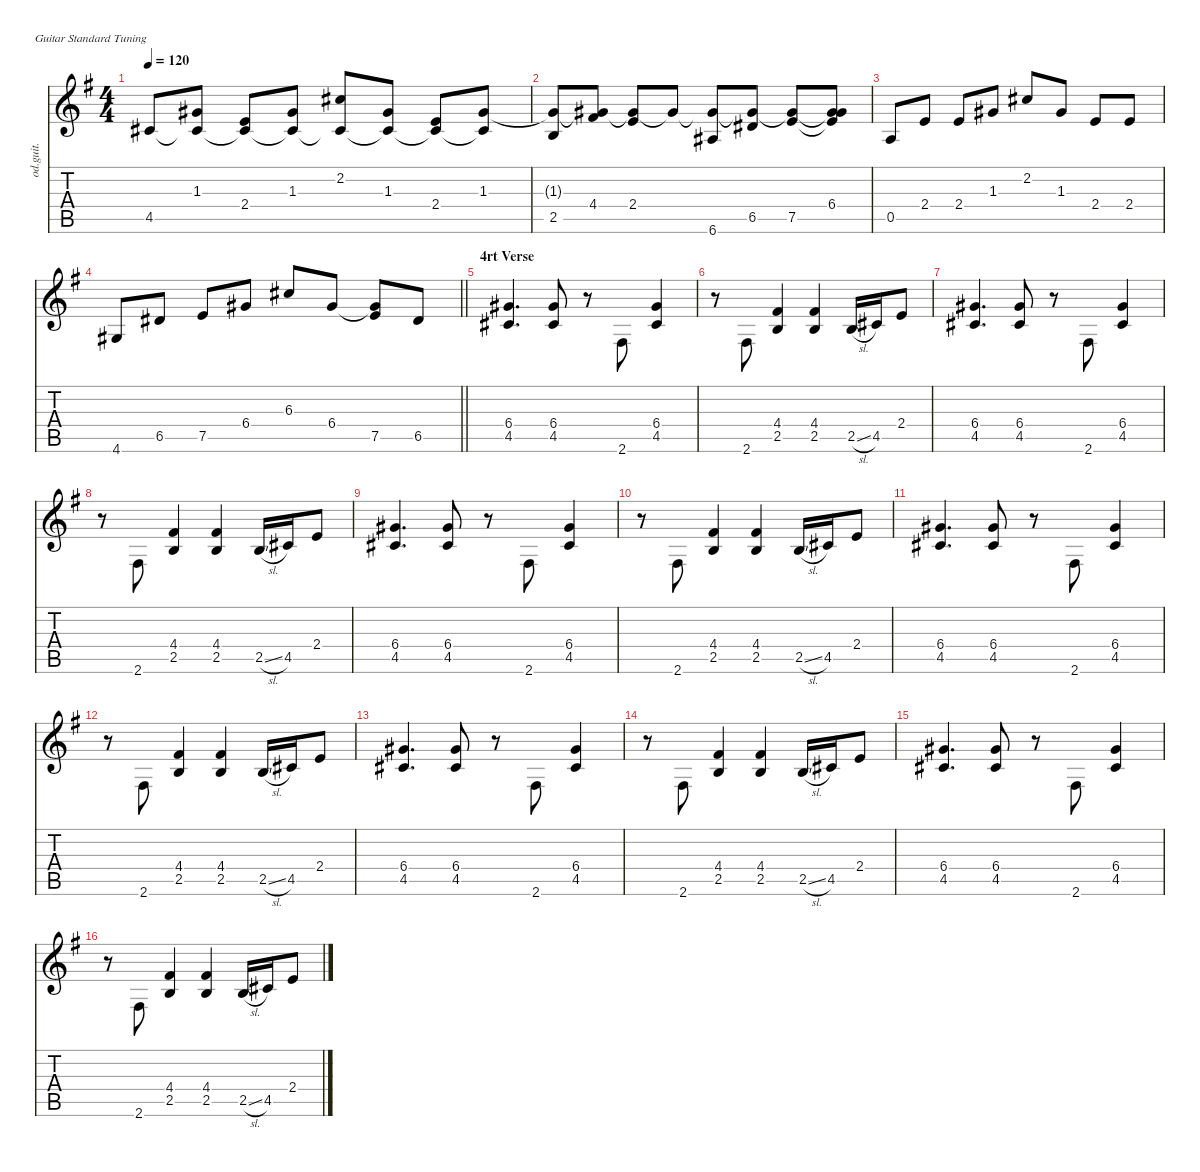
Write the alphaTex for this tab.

\defaultSystemsLayout 4
\hideDynamics
\bracketExtendMode nobrackets
\track ("Guitar 1 (Tony Iommi)" "od.guit.") {instrument overdrivenguitar}
\staff {score tabs}
\tuning (E4 B3 G3 D3 A2 E2)
\ts (4 4)
\tempo 120
\clef g2
\ks g
4.5{acc #}.8{dy f beam Up} (1.3{acc #} 4.5{t acc #}).8{beam Up} (2.4{acc forcenatural} 4.5{t acc #}).8{beam Up} (1.3{acc #} 4.5{t acc #}).8{beam Up} (2.2{acc #} 4.5{t acc #}).8{beam Up} (1.3{acc #} 4.5{t acc #}).8{beam Up} (2.4{acc forcenatural} 4.5{t acc #}).8{beam Up} (1.3{acc #} 4.5{t acc #}).8{beam Up} |
(2.5{acc forcenatural} 1.3{t acc #}).8{beam Up} (4.4{acc #} 1.3{t acc #}).8{beam Up} (2.4{acc forcenatural} 1.3{t acc #}).8{beam Up} 1.3{t acc #}.8{beam Up} (6.6{acc #} 1.3{t acc #}).8{beam Up} (6.5{acc #} 1.3{t acc #}).8{beam Up} (7.5{acc forcenatural} 1.3{t acc #}).8{beam Up} (1.3{t acc #} 6.4{acc #} 7.5{t acc forcenatural}).8{beam Up} |
0.5{acc forcenatural}.8{beam Up} 2.4{acc forcenatural}.8{beam Up} 2.4{acc forcenatural}.8{beam Up} 1.3{acc #}.8{beam Up} 2.2{acc #}.8{beam Up} 1.3{acc #}.8{beam Up} 2.4{acc forcenatural}.8{beam Up} 2.4{acc forcenatural}.8{beam Up} |
\barLineRight lightlight
4.6{acc #}.8{beam Up} 6.5{acc #}.8{beam Up} 7.5{acc forcenatural}.8{beam Up} 6.4{acc #}.8{beam Up} 6.3{acc #}.8{beam Up} 6.4{acc #}.8{beam Up} (6.4{t acc #} 7.5{acc forcenatural}).8{beam Up} 6.5{acc #}.8{beam Up} |
\section ("" "4rt Verse")
(6.4{acc #} 4.5{acc #}).4{d beam Up} (6.4{acc #} 4.5{acc #}).8{beam Up} r.8{beam Down} 2.6{acc #}.8{beam Up} (6.4{acc #} 4.5{acc #}).4{beam Up} |
r.8{beam Down} 2.6{acc #}.8{beam Up} (4.4{acc #} 2.5{acc forcenatural}).4{beam Up} (4.4{acc #} 2.5{acc forcenatural}).4{beam Up} 2.5{sl acc forcenatural}.16{beam Up} 4.5{acc #}.16{beam Up} 2.4{acc forcenatural}.8{beam Up} |
(6.4{acc #} 4.5{acc #}).4{d beam Up} (6.4{acc #} 4.5{acc #}).8{beam Up} r.8{beam Down} 2.6{acc #}.8{beam Up} (6.4{acc #} 4.5{acc #}).4{beam Up} |
r.8{beam Down} 2.6{acc #}.8{beam Up} (4.4{acc #} 2.5{acc forcenatural}).4{beam Up} (4.4{acc #} 2.5{acc forcenatural}).4{beam Up} 2.5{sl acc forcenatural}.16{beam Up} 4.5{acc #}.16{beam Up} 2.4{acc forcenatural}.8{beam Up} |
(6.4{acc #} 4.5{acc #}).4{d beam Up} (6.4{acc #} 4.5{acc #}).8{beam Up} r.8{beam Down} 2.6{acc #}.8{beam Up} (6.4{acc #} 4.5{acc #}).4{beam Up} |
r.8{beam Down} 2.6{acc #}.8{beam Up} (4.4{acc #} 2.5{acc forcenatural}).4{beam Up} (4.4{acc #} 2.5{acc forcenatural}).4{beam Up} 2.5{sl acc forcenatural}.16{beam Up} 4.5{acc #}.16{beam Up} 2.4{acc forcenatural}.8{beam Up} |
(6.4{acc #} 4.5{acc #}).4{d beam Up} (6.4{acc #} 4.5{acc #}).8{beam Up} r.8{beam Down} 2.6{acc #}.8{beam Up} (6.4{acc #} 4.5{acc #}).4{beam Up} |
r.8{beam Down} 2.6{acc #}.8{beam Up} (4.4{acc #} 2.5{acc forcenatural}).4{beam Up} (4.4{acc #} 2.5{acc forcenatural}).4{beam Up} 2.5{sl acc forcenatural}.16{beam Up} 4.5{acc #}.16{beam Up} 2.4{acc forcenatural}.8{beam Up} |
(6.4{acc #} 4.5{acc #}).4{d beam Up} (6.4{acc #} 4.5{acc #}).8{beam Up} r.8{beam Down} 2.6{acc #}.8{beam Up} (6.4{acc #} 4.5{acc #}).4{beam Up} |
r.8{beam Down} 2.6{acc #}.8{beam Up} (4.4{acc #} 2.5{acc forcenatural}).4{beam Up} (4.4{acc #} 2.5{acc forcenatural}).4{beam Up} 2.5{sl acc forcenatural}.16{beam Up} 4.5{acc #}.16{beam Up} 2.4{acc forcenatural}.8{beam Up} |
(6.4{acc #} 4.5{acc #}).4{d beam Up} (6.4{acc #} 4.5{acc #}).8{beam Up} r.8{beam Down} 2.6{acc #}.8{beam Up} (6.4{acc #} 4.5{acc #}).4{beam Up} |
r.8{beam Down} 2.6{acc #}.8{beam Up} (4.4{acc #} 2.5{acc forcenatural}).4{beam Up} (4.4{acc #} 2.5{acc forcenatural}).4{beam Up} 2.5{sl acc forcenatural}.16{beam Up} 4.5{acc #}.16{beam Up} 2.4{acc forcenatural}.8{beam Up}
